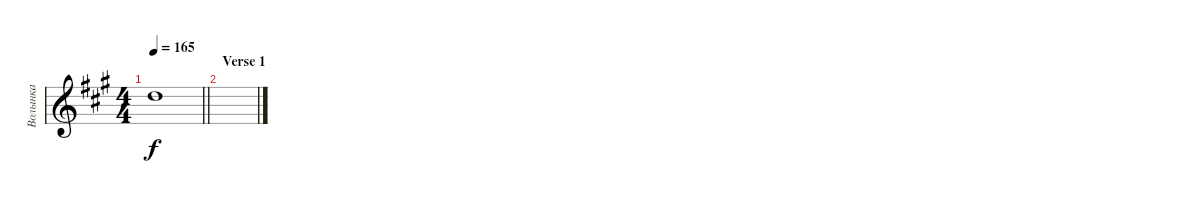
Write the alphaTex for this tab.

\track ("Волынка" "Волынка") {instrument bassoon}
\staff {score}
\tuning (E4 B3 G3 D3 A2 B1) {hide}
\ts (4 4)
\tempo 165
\clef g2
\barLineRight lightlight
\ks f#minor
10.1.1{dy f} |
\section ("" "Verse 1")
